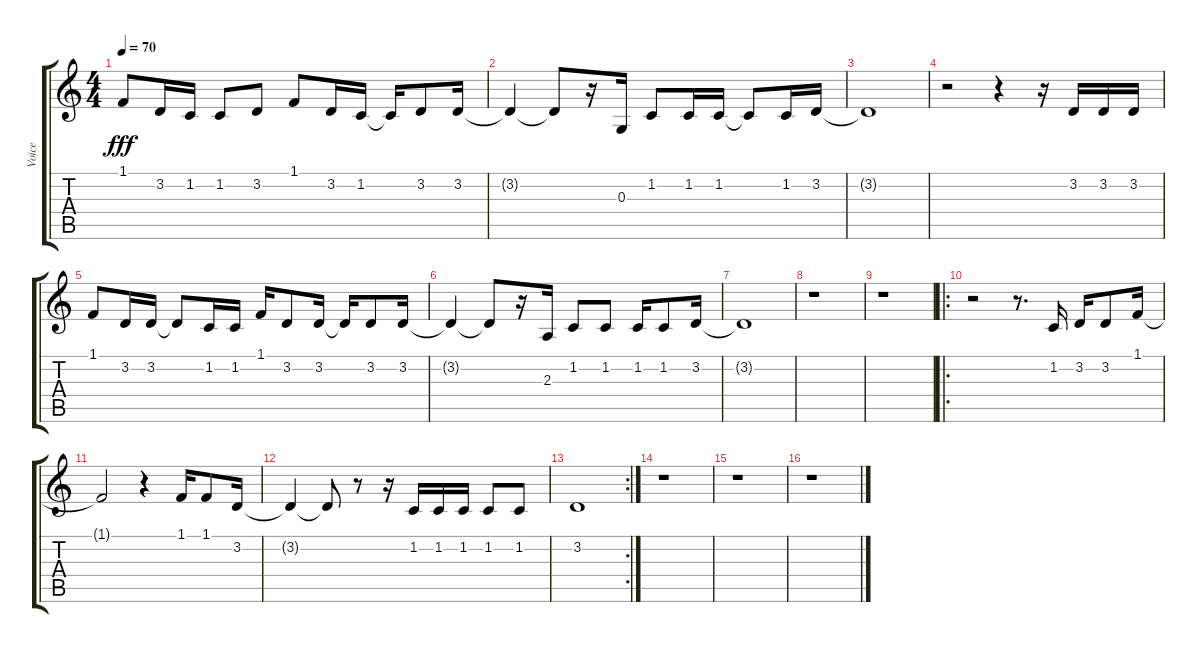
\track ("Voice" "Voice") {instrument altosax}
\staff {score tabs}
\tuning (E4 B3 G3 D3 A2 E2) {hide}
\ts (4 4)
\tempo 70
\clef g2
\ks c
1.1.8{dy fff} 3.2.16 1.2.16 1.2.8 3.2.8 1.1.8 3.2.16 1.2.16 1.2{t}.16 3.2.8 3.2.16 |
3.2{t}.4 3.2{t}.8 r.16 0.3.16 1.2.8 1.2.16 1.2.16 1.2{t}.8 1.2.16 3.2.16 |
3.2{t}.1 |
r.2 r.4 r.16 3.2.16 3.2.16 3.2.16 |
1.1.8 3.2.16 3.2.16 3.2{t}.8 1.2.16 1.2.16 1.1.16 3.2.8 3.2.16 3.2{t}.16 3.2.8 3.2.16 |
3.2{t}.4 3.2{t}.8 r.16 2.3.16 1.2.8 1.2.8 1.2.16 1.2.8 3.2.16 |
3.2{t}.1 |
r.1 |
r.1 |
\ro
r.2 r.8{d} 1.2.16 3.2.16 3.2.8 1.1.16 |
1.1{t}.2 r.4 1.1.16 1.1.8 3.2.16 |
3.2{t}.4 3.2{t}.8 r.8 r.16 1.2.16 1.2.16 1.2.16 1.2.8 1.2.8 |
\rc 2
3.2.1 |
r.1 |
r.1 |
r.1
